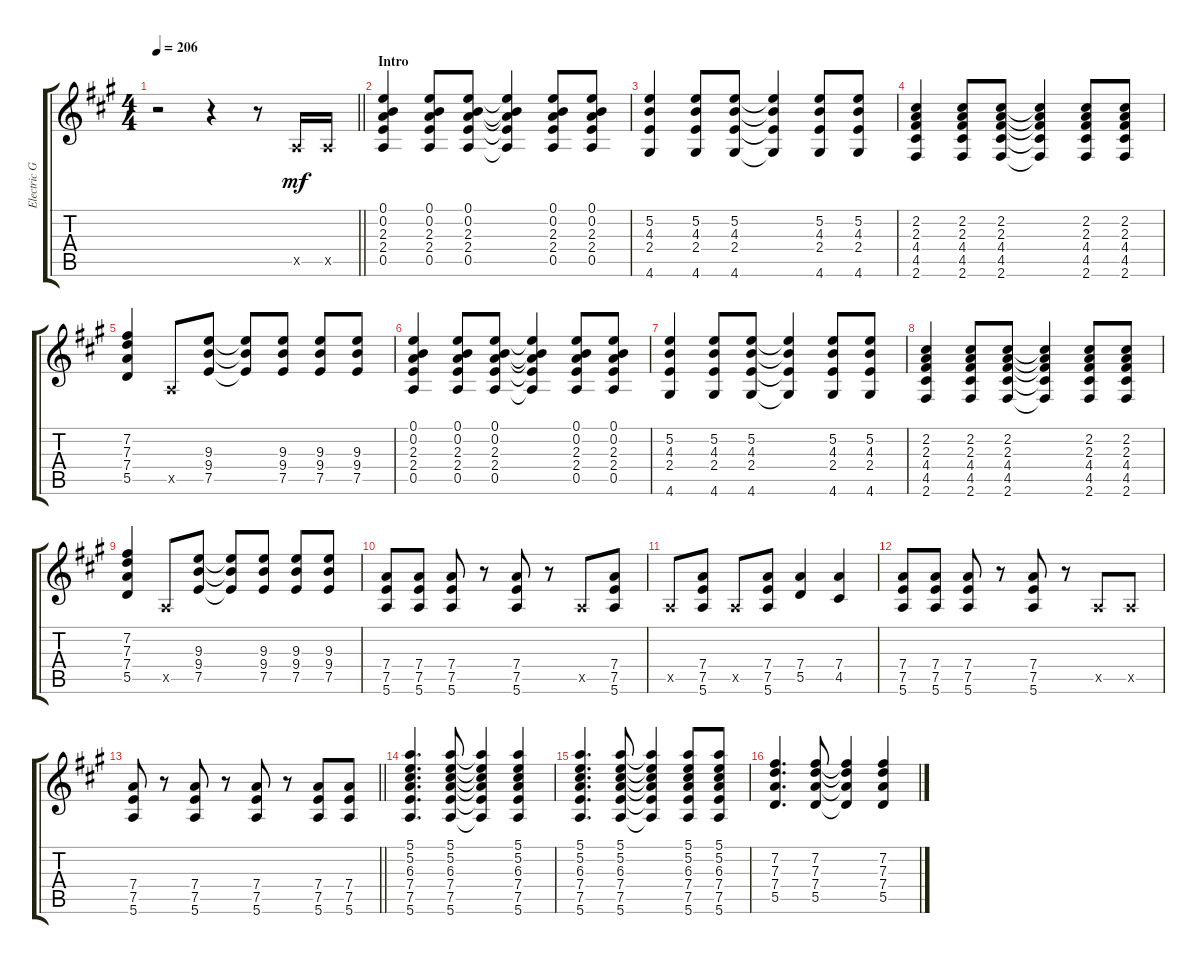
\track ("Electric Guitar" "Electric G") {instrument distortionguitar}
\staff {score tabs}
\tuning (E4 B3 G3 D3 A2 E2) {hide}
\ts (4 4)
\tempo 206
\clef g2
\barLineRight lightlight
\ks a
r.2{dy mf instrument distortionguitar} r.4 r.8 0.5{x}.16 0.5{x}.16 |
\section ("" "Intro")
(0.1 0.2 2.3 2.4 0.5).4 (0.1 0.2 2.3 2.4 0.5).8 (0.1 0.2 2.3 2.4 0.5).8 (0.1{t} 0.2{t} 2.3{t} 2.4{t} 0.5{t}).4 (0.1 0.2 2.3 2.4 0.5).8 (0.1 0.2 2.3 2.4 0.5).8 |
(5.2 4.3 2.4 4.6).4 (5.2 4.3 2.4 4.6).8 (5.2 4.3 2.4 4.6).8 (5.2{t} 4.3{t} 2.4{t} 4.6{t}).4 (5.2 4.3 2.4 4.6).8 (5.2 4.3 2.4 4.6).8 |
(2.2 2.3 4.4 4.5 2.6).4 (2.2 2.3 4.4 4.5 2.6).8 (2.2 2.3 4.4 4.5 2.6).8 (2.2{t} 2.3{t} 4.4{t} 4.5{t} 2.6{t}).4 (2.2 2.3 4.4 4.5 2.6).8 (2.2 2.3 4.4 4.5 2.6).8 |
(7.2 7.3 7.4 5.5).4 0.5{x}.8 (9.3 9.4 7.5).8 (9.3{t} 9.4{t} 7.5{t}).8 (9.3 9.4 7.5).8 (9.3 9.4 7.5).8 (9.3 9.4 7.5).8 |
(0.1 0.2 2.3 2.4 0.5).4 (0.1 0.2 2.3 2.4 0.5).8 (0.1 0.2 2.3 2.4 0.5).8 (0.1{t} 0.2{t} 2.3{t} 2.4{t} 0.5{t}).4 (0.1 0.2 2.3 2.4 0.5).8 (0.1 0.2 2.3 2.4 0.5).8 |
(5.2 4.3 2.4 4.6).4 (5.2 4.3 2.4 4.6).8 (5.2 4.3 2.4 4.6).8 (5.2{t} 4.3{t} 2.4{t} 4.6{t}).4 (5.2 4.3 2.4 4.6).8 (5.2 4.3 2.4 4.6).8 |
(2.2 2.3 4.4 4.5 2.6).4 (2.2 2.3 4.4 4.5 2.6).8 (2.2 2.3 4.4 4.5 2.6).8 (2.2{t} 2.3{t} 4.4{t} 4.5{t} 2.6{t}).4 (2.2 2.3 4.4 4.5 2.6).8 (2.2 2.3 4.4 4.5 2.6).8 |
(7.2 7.3 7.4 5.5).4 0.5{x}.8 (9.3 9.4 7.5).8 (9.3{t} 9.4{t} 7.5{t}).8 (9.3 9.4 7.5).8 (9.3 9.4 7.5).8 (9.3 9.4 7.5).8 |
(7.4 7.5 5.6).8 (7.4 7.5 5.6).8 (7.4 7.5 5.6).8 r.8 (7.4 7.5 5.6).8 r.8 0.5{x}.8 (7.4 7.5 5.6).8 |
0.5{x}.8 (7.4 7.5 5.6).8 0.5{x}.8 (7.4 7.5 5.6).8 (7.4 5.5).4 (7.4 4.5).4 |
(7.4 7.5 5.6).8 (7.4 7.5 5.6).8 (7.4 7.5 5.6).8 r.8 (7.4 7.5 5.6).8 r.8 0.5{x}.8 0.5{x}.8 |
\barLineRight lightlight
(7.4 7.5 5.6).8 r.8 (7.4 7.5 5.6).8 r.8 (7.4 7.5 5.6).8 r.8 (7.4 7.5 5.6).8 (7.4 7.5 5.6).8 |
\section ("" "")
(5.1 5.2 6.3 7.4 7.5 5.6).4{d} (5.1 5.2 6.3 7.4 7.5 5.6).8 (5.1{t} 5.2{t} 6.3{t} 7.4{t} 7.5{t} 5.6{t}).4 (5.1 5.2 6.3 7.4 7.5 5.6).4 |
(5.1 5.2 6.3 7.4 7.5 5.6).4{d} (5.1 5.2 6.3 7.4 7.5 5.6).8 (5.1{t} 5.2{t} 6.3{t} 7.4{t} 7.5{t} 5.6{t}).4 (5.1 5.2 6.3 7.4 7.5 5.6).8 (5.1 5.2 6.3 7.4 7.5 5.6).8 |
(7.2 7.3 7.4 5.5).4{d} (7.2 7.3 7.4 5.5).8 (7.2{t} 7.3{t} 7.4{t} 5.5{t}).4 (7.2 7.3 7.4 5.5).4
